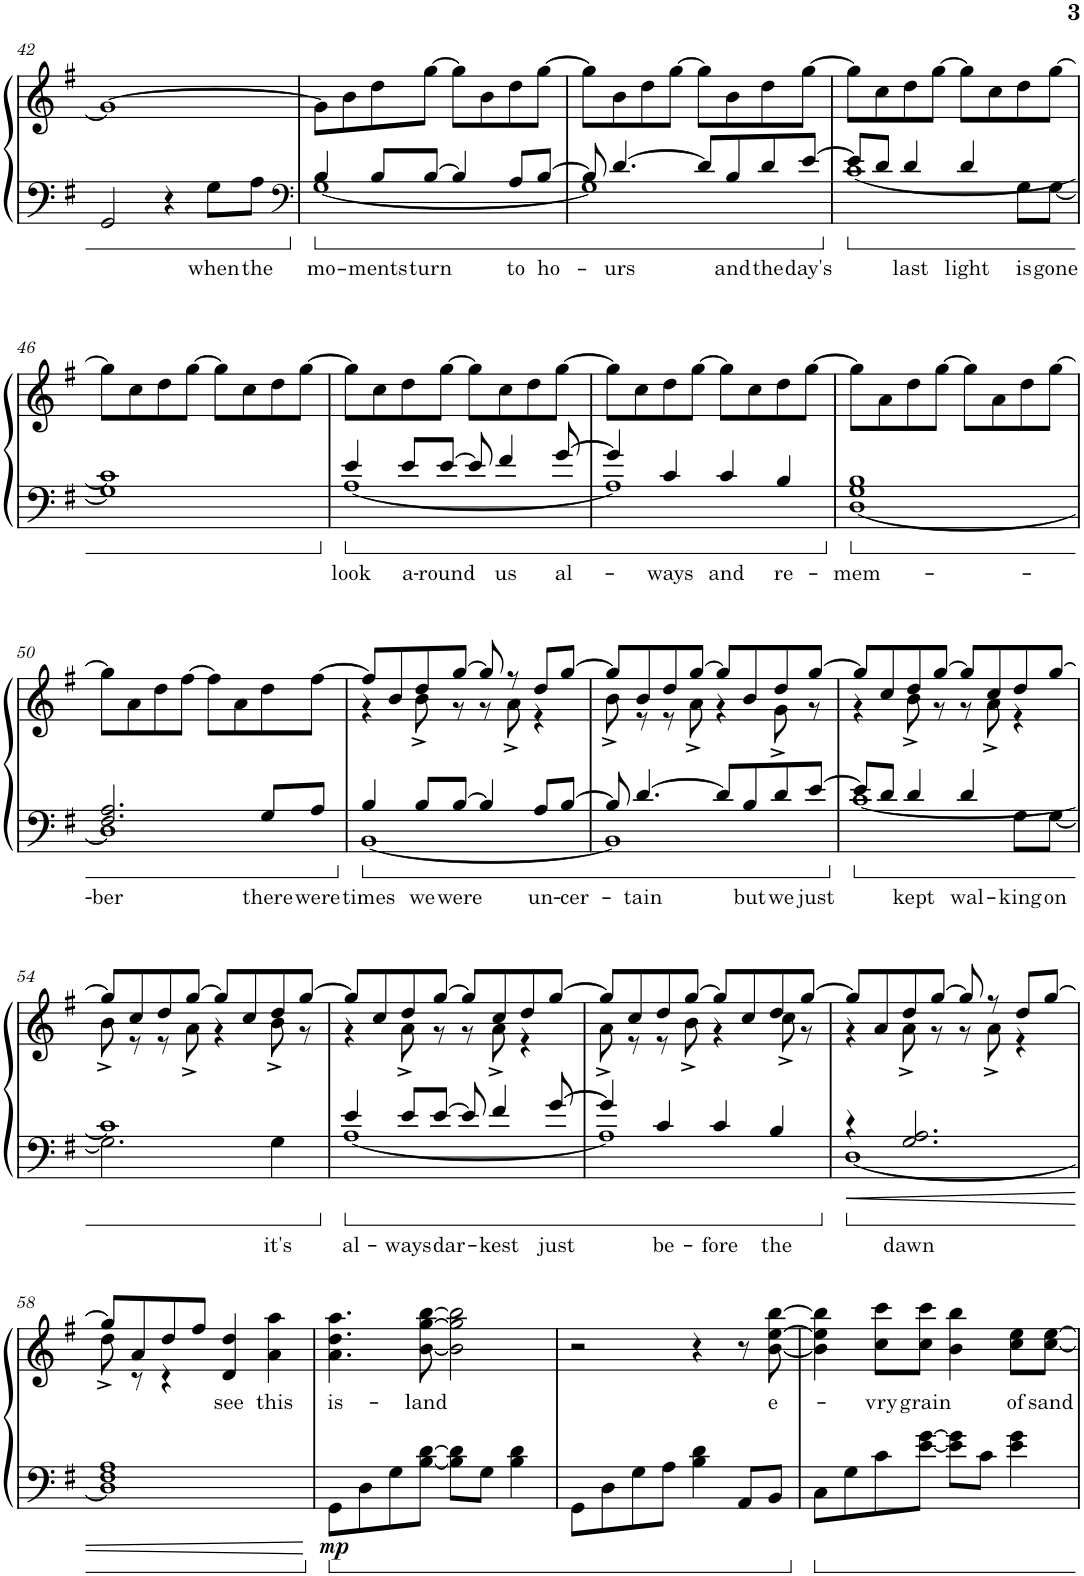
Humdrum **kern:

**kern	**text	**kern	**text	**dynam
*part1	*part1	*part1	*part1	*part1
*staff2	*staff2	*staff1	*staff1	*staff1/2
*I"Piano	*	*	*	*
*I'Pno.	*	*	*	*
!!LO:PB:g=z
*clefF4	*	*clefG2	*	*
*k[f#]	*	*k[f#]	*	*
*M4/4	*	*M4/4	*	*
=42	=42	=42	=42	=42
2GG/	.	1g_	.	.
4r	.	.	.	.
!	!LO:LY:b	!	!	!
8G\L	when	.	.	.
!	!LO:LY:b	!	!	!
8A\J	the	.	.	.
=43	=43	=43	=43	=43
*clefF4	*	*	*	*
!	!LO:LY:b	!	!	!
*^	*	*	*	*
4B/	[1G	mo-	8g\L]	.	.
.	.	.	8b\	.	.
!	!	!LO:LY:b	!	!	!
8B/L	.	-ments	8dd\	.	.
!	!	!LO:LY:b	!	!	!
[8B/J	.	turn	[8gg\J	.	.
4B/]	.	.	8gg\L]	.	.
.	.	.	8b\	.	.
!	!	!LO:LY:b	!	!	!
8A/L	.	to	8dd\	.	.
!	!	!LO:LY:b	!	!	!
[8B/J	.	ho-	[8gg\J	.	.
=44	=44	=44	=44	=44	=44
8B/]	1G]	.	8gg\L]	.	.
!	!	!LO:LY:b	!	!	!
[4.d/	.	-urs	8b\	.	.
.	.	.	8dd\	.	.
.	.	.	[8gg\J	.	.
8d/L]	.	.	8gg\L]	.	.
!	!	!LO:LY:b	!	!	!
8B/	.	and	8b\	.	.
!	!	!LO:LY:b	!	!	!
8d/	.	the	8dd\	.	.
!	!	!LO:LY:b	!	!	!
[8e/J	.	day's	[8gg\J	.	.
=45	=45	=45	=45	=45	=45
8e/L]	[<1c	.	8gg\L]	.	.
8d/J	.	.	8cc\	.	.
!	!	!LO:LY:b	!	!	!
4d/	.	last	8dd\	.	.
.	.	.	[8gg\J	.	.
!	!	!LO:LY:b	!	!	!
4d/	.	light	8gg\L]	.	.
.	.	.	8cc\	.	.
!	!	!LO:LY:b	!	!	!
8G\L	.	is	8dd\	.	.
!	!	!LO:LY:b	!	!	!
[8G\J	.	gone	[8gg\J	.	.
!!LO:LB:g=z
=46	=46	=46	=46	=46	=46
1c]	1G]	.	8gg\L]	.	.
.	.	.	8cc\	.	.
.	.	.	8dd\	.	.
.	.	.	[8gg\J	.	.
.	.	.	8gg\L]	.	.
.	.	.	8cc\	.	.
.	.	.	8dd\	.	.
.	.	.	[8gg\J	.	.
=47	=47	=47	=47	=47	=47
!	!	!LO:LY:b	!	!	!
4e/	[1A	look	8gg\L]	.	.
.	.	.	8cc\	.	.
!	!	!LO:LY:b	!	!	!
8e/L	.	a-	8dd\	.	.
!	!	!LO:LY:b	!	!	!
[8e/J	.	-round	[8gg\J	.	.
8e/]	.	.	8gg\L]	.	.
!	!	!LO:LY:b	!	!	!
4f#/	.	us	8cc\	.	.
.	.	.	8dd\	.	.
!	!	!LO:LY:b	!	!	!
[8g/	.	al-	[8gg\J	.	.
=48	=48	=48	=48	=48	=48
4g/]	1A]	.	8gg\L]	.	.
.	.	.	8cc\	.	.
!	!	!LO:LY:b	!	!	!
4c/	.	-ways	8dd\	.	.
.	.	.	[8gg\J	.	.
!	!	!LO:LY:b	!	!	!
4c/	.	and	8gg\L]	.	.
.	.	.	8cc\	.	.
!	!	!LO:LY:b	!	!	!
4B/	.	re-	8dd\	.	.
.	.	.	[8gg\J	.	.
=49	=49	=49	=49	=49	=49
!	!	!LO:LY:b	!	!	!
1G 1B	[1D	-mem-	8gg\L]	.	.
.	.	.	8a\	.	.
.	.	.	8dd\	.	.
.	.	.	[8gg\J	.	.
.	.	.	8gg\L]	.	.
.	.	.	8a\	.	.
.	.	.	8dd\	.	.
.	.	.	[8gg\J	.	.
!!LO:LB:g=z
=50	=50	=50	=50	=50	=50
!	!	!LO:LY:b	!	!	!
2.F#/ 2.A/	1D]	-ber	8gg\L]	.	.
.	.	.	8a\	.	.
.	.	.	8dd\	.	.
.	.	.	[8ff#\J	.	.
.	.	.	8ff#\L]	.	.
.	.	.	8a\	.	.
!	!	!LO:LY:b	!	!	!
8G/L	.	there	8dd\	.	.
!	!	!LO:LY:b	!	!	!
8A/J	.	were	[8ff#\J	.	.
=51	=51	=51	=51	=51	=51
!	!	!LO:LY:b	!	!	!
*	*	*	*^	*	*
4B/	[1BB	times	8ff#/L]	4r	.	.
.	.	.	8b/	.	.	.
!	!	!LO:LY:b	!	!	!	!
8B/L	.	we	8dd/	8b^\	.	.
!	!	!LO:LY:b	!	!	!	!
[8B/J	.	were	[8gg/J	8r	.	.
4B/]	.	.	8gg/]	8r	.	.
.	.	.	8r	8a^\	.	.
!	!	!LO:LY:b	!	!	!	!
8A/L	.	un-	8dd/L	4r	.	.
!	!	!LO:LY:b	!	!	!	!
[8B/J	.	-cer-	[8gg/J	.	.	.
=52	=52	=52	=52	=52	=52	=52
8B/]	1BB]	.	8gg/L]	8b^\	.	.
!	!	!LO:LY:b	!	!	!	!
[4.d/	.	-tain	8b/	8r	.	.
.	.	.	8dd/	8r	.	.
.	.	.	[8gg/J	8a^\	.	.
8d/L]	.	.	8gg/L]	4r	.	.
!	!	!LO:LY:b	!	!	!	!
8B/	.	but	8b/	.	.	.
!	!	!LO:LY:b	!	!	!	!
8d/	.	we	8dd/	8g^\	.	.
!	!	!LO:LY:b	!	!	!	!
[8e/J	.	just	[8gg/J	8r	.	.
=53	=53	=53	=53	=53	=53	=53
8e/L]	[<1c	.	8gg/L]	4r	.	.
8d/J	.	.	8cc/	.	.	.
!	!	!LO:LY:b	!	!	!	!
4d/	.	kept	8dd/	8b^\	.	.
.	.	.	[8gg/J	8r	.	.
!	!	!LO:LY:b	!	!	!	!
4d/	.	wal-	8gg/L]	8r	.	.
.	.	.	8cc/	8a^\	.	.
!	!	!LO:LY:b	!	!	!	!
8G\L	.	-king	8dd/	4r	.	.
!	!	!LO:LY:b	!	!	!	!
[8G\J	.	on	[8gg/J	.	.	.
!!LO:LB:g=z	!!
=54	=54	=54	=54	=54	=54	=54
1c]	2.G\]	.	8gg/L]	8b^\	.	.
.	.	.	8cc/	8r	.	.
.	.	.	8dd/	8r	.	.
.	.	.	[8gg/J	8a^\	.	.
.	.	.	8gg/L]	4r	.	.
.	.	.	8cc/	.	.	.
!	!	!LO:LY:b	!	!	!	!
.	4G\	it's	8dd/	8b^\	.	.
.	.	.	[8gg/J	8r	.	.
=55	=55	=55	=55	=55	=55	=55
!	!	!LO:LY:b	!	!	!	!
4e/	[1A	al-	8gg/L]	4r	.	.
.	.	.	8cc/	.	.	.
!	!	!LO:LY:b	!	!	!	!
8e/L	.	-ways	8dd/	8a^\	.	.
!	!	!LO:LY:b	!	!	!	!
[8e/J	.	dar-	[8gg/J	8r	.	.
8e/]	.	.	8gg/L]	8r	.	.
!	!	!LO:LY:b	!	!	!	!
4f#/	.	-kest	8cc/	8a^\	.	.
.	.	.	8dd/	4r	.	.
!	!	!LO:LY:b	!	!	!	!
[8g/	.	just	[8gg/J	.	.	.
=56	=56	=56	=56	=56	=56	=56
4g/]	1A]	.	8gg/L]	8a^\	.	.
.	.	.	8cc/	8r	.	.
!	!	!LO:LY:b	!	!	!	!
4c/	.	be-	8dd/	8r	.	.
.	.	.	[8gg/J	8b^\	.	.
!	!	!LO:LY:b	!	!	!	!
4c/	.	-fore	8gg/L]	4r	.	.
.	.	.	8cc/	.	.	.
!	!	!LO:LY:b	!	!	!	!
4B/	.	the	8dd/	8cc^\	.	.
.	.	.	[8gg/J	8r	.	.
=57	=57	=57	=57	=57	=57	=57
4r	[1D	.	8gg/L]	4r	.	.
.	.	.	8a/	.	.	.
!	!	!LO:LY:b	!	!	!	!
2.G/ 2.A/	.	dawn	8dd/	8a^\	.	.
.	.	.	[8gg/J	8r	.	.
.	.	.	8gg/]	8r	.	.
.	.	.	8r	8a^\	.	.
.	.	.	8dd/L	4r	.	.
.	.	.	[8gg/J	.	.	.
!!LO:LB:g=z	!!
=58	=58	=58	=58	=58	=58	=58
1F# 1A	1D]	.	8gg/L]	8dd^\	.	.
.	.	.	8a/	8r	.	.
.	.	.	8dd/	4r	.	.
.	.	.	8ff#/J	.	.	.
!	!	!	!	!	!LO:LY:b	!
.	.	.	4d/ 4dd/	2ryy	see	.
!	!	!	!	!	!LO:LY:b	!
.	.	.	4a\ 4aa\	.	this	.
*v	*v	*	*	*	*	*
*	*	*v	*v	*	*
=59	=59	=59	=59	=59
!	!	!	!LO:LY:b	!LO:DY:b=2
8GG\L	.	4.a\ 4.dd\ 4.aa\	is-	mp
8D\	.	.	.	.
8G\	.	.	.	.
!	!	!	!LO:LY:b	!
[8B\ [8d\J	.	[8b\ [8gg\ [8bb\	-land	.
8B\] 8d\]L	.	2b\] 2gg\] 2bb\]	.	.
8G\J	.	.	.	.
4B\ 4d\	.	.	.	.
=60	=60	=60	=60	=60
8GG\L	.	2r	.	.
8D\	.	.	.	.
8G\	.	.	.	.
8A\J	.	.	.	.
4B\ 4d\	.	4r	.	.
8AA/L	.	8r	.	.
!	!	!	!LO:LY:b	!
8BB/J	.	[8b\ [8ee\ [8bb\	e-	.
=61	=61	=61	=61	=61
8C\L	.	4b\] 4ee\] 4bb\]	.	.
8G\	.	.	.	.
!	!	!	!LO:LY:b	!
8c\	.	8cc\ 8ccc\L	-vry	.
!	!	!	!LO:LY:b	!
[8e\ [8g\J	.	8cc\ 8ccc\J	grain	.
8e\] 8g\]L	.	4b\ 4bb\	.	.
8c\J	.	.	.	.
!	!	!	!LO:LY:b	!
4e\ 4g\	.	8cc\ 8ee\L	of	.
!	!	!	!LO:LY:b	!
.	.	[8cc\ [8ee\J	sand	.
=	=	=	=	=
*-	*-	*-	*-	*-
